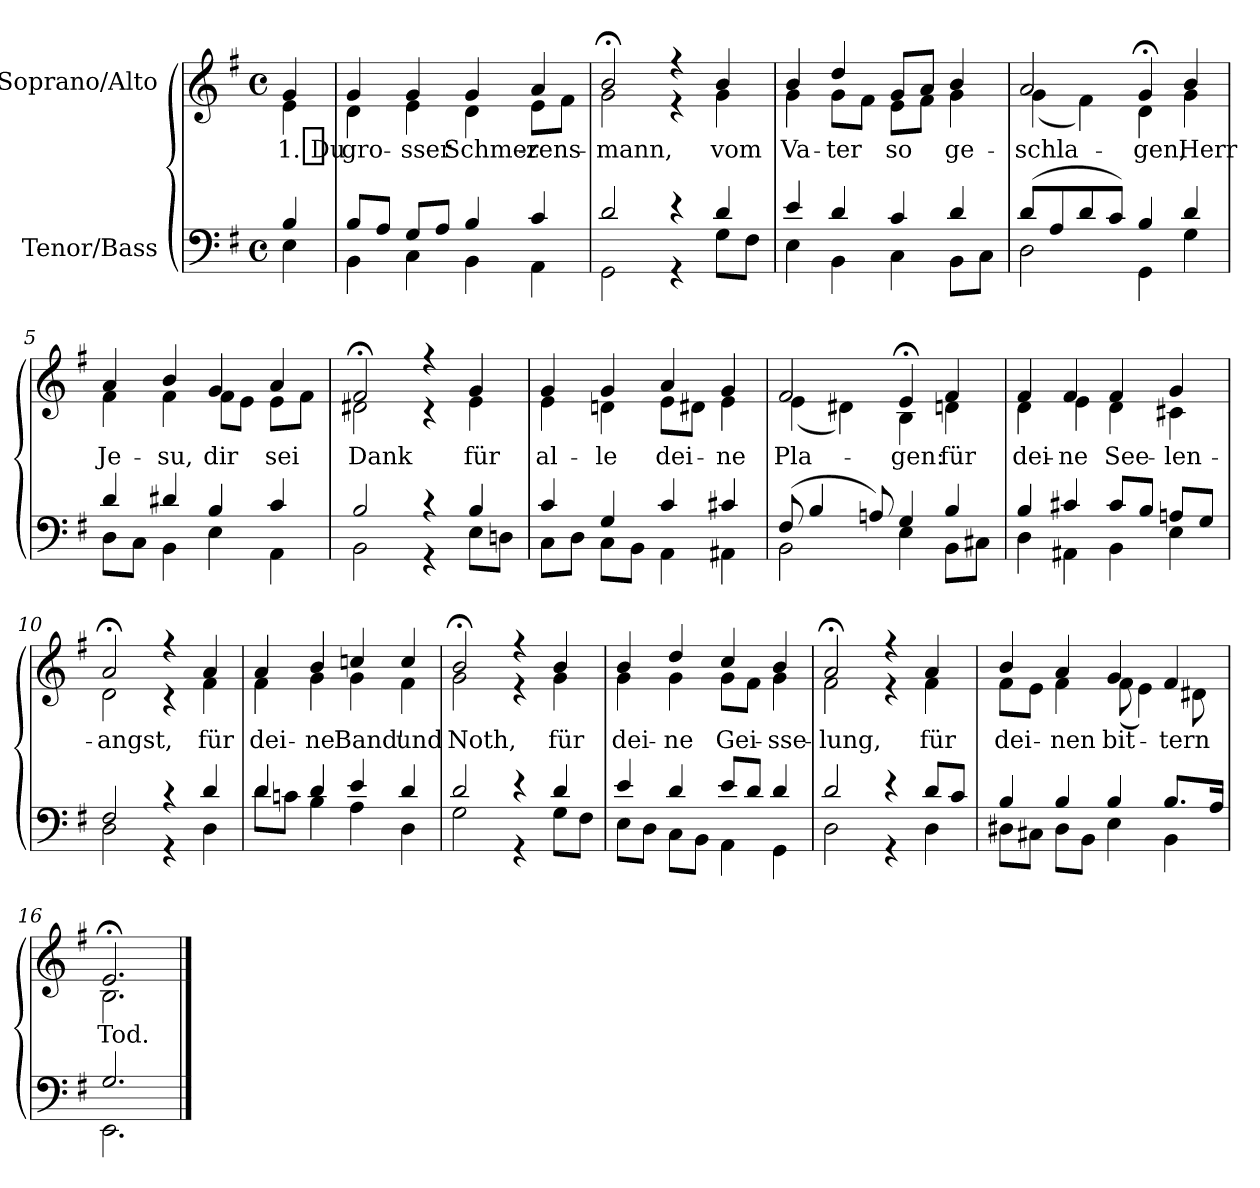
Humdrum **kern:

**kern	**kern	**text
*part2	*part1	*part1
*staff2	*staff1	*staff1
*I"Tenor/Bass	*I"Soprano/Alto	*
*clefF4	*clefG2	*
*k[f#]	*k[f#]	*
*M4/4	*M4/4	*
*met(c)	*met(c)	*
=	=	=
*^	*	*
!	!	!	!LO:LY:b
*	*	*^	*
4B/	4E\	4g/	4e\	1. Du
=1	=1	=1	=1	=1
!	!	!	!	!LO:LY:b
8B/L	4BB\	4g/	4d\	gro-
8A/J	.	.	.	.
!	!	!	!	!LO:LY:b
8G/L	4C\	4g/	4e\	-sser
8A/J	.	.	.	.
!	!	!	!	!LO:LY:b
4B/	4BB\	4g/	4d\	Schmer-
!	!	!	!	!LO:LY:b
4c/	4AA\	4a/	8e\L	-zens-
.	.	.	8f#\J	.
=2	=2	=2	=2	=2
!	!	!	!	!LO:LY:b
2d/	2GG\	2b;</	2g\	-mann,
4r	4r	4r	4r	.
!	!	!	!	!LO:LY:b
4d/	8G\L	4b/	4g\	vom
.	8F#\J	.	.	.
=3	=3	=3	=3	=3
!	!	!	!	!LO:LY:b
4e/	4E\	4b/	4g\	Va-
!	!	!	!	!LO:LY:b
4d/	4BB\	4dd/	8g\L	-ter
.	.	.	8f#\J	.
!	!	!	!	!LO:LY:b
4c/	4C\	8g/L	8e\L	so
.	.	8a/J	8f#\J	.
!	!	!	!	!LO:LY:b
4d/	8BB\L	4b/	4g\	ge-
.	8C\J	.	.	.
=4	=4	=4	=4	=4
!	!	!	!	!LO:LY:b
(8d/L	2D\	2a/	(4g\	-schla-
8A/	.	.	.	.
8d/	.	.	4f#\)	.
8c/J)	.	.	.	.
!	!	!	!	!LO:LY:b
4B/	4GG\	4g;</	4d\	gen,
!	!	!	!	!LO:LY:b
4d/	4G\	4b/	4g\	Herr
!!LO:LB:g=z	!!
=5	=5	=5	=5	=5
!	!	!	!	!LO:LY:b
4d/	8D\L	4a/	4f#\	Je-
.	8C\J	.	.	.
!	!	!	!	!LO:LY:b
4d#X/	4BB\	4b/	4f#\	-su,
!	!	!	!	!LO:LY:b
4B/	4E\	4g/	8f#\L	dir
.	.	.	8e\J	.
!	!	!	!	!LO:LY:b
4c/	4AA\	4a/	8e\L	sei
.	.	.	8f#\J	.
=6	=6	=6	=6	=6
!	!	!	!	!LO:LY:b
2B/	2BB\	2f#;</	2d#X\	Dank
4r	4r	4r	4r	.
!	!	!	!	!LO:LY:b
4B/	8E\L	4g/	4e\	für
.	8Dn\J	.	.	.
=7	=7	=7	=7	=7
!	!	!	!	!LO:LY:b
4c/	8C\L	4g/	4e\	al-
.	8D\J	.	.	.
!	!	!	!	!LO:LY:b
4G/	8C\L	4g/	4dn\	-le
.	8BB\J	.	.	.
!	!	!	!	!LO:LY:b
4c/	4AA\	4a/	8e\L	dei-
.	.	.	8d#X\J	.
!	!	!	!	!LO:LY:b
4c#X/	4AA#X\	4g/	4e\	-ne
=8	=8	=8	=8	=8
!	!	!	!	!LO:LY:b
(8F#/	2BB\	2f#/	(4e\	Pla-
4B/	.	.	.	.
.	.	.	4d#X\)	.
8An/)	.	.	.	.
!	!	!	!	!LO:LY:b
4G/	4E\	4e;</	4B\	-gen:
!	!	!	!	!LO:LY:b
4B/	8BB\L	4f#/	4dn\	für
.	8C#X\J	.	.	.
!!LO:LB:g=z	!!
=9	=9	=9	=9	=9
!	!	!	!	!LO:LY:b
4B/	4D\	4f#/	4d\	dei-
!	!	!	!	!LO:LY:b
4c#X/	4AA#X\	4f#/	4e\	-ne
!	!	!	!	!LO:LY:b
8c#/L	4BB\	4f#/	4d\	See-
8B/J	.	.	.	.
!	!	!	!	!LO:LY:b
8An/L	4E\	4g/	4c#X\	-len-
8G/J	.	.	.	.
=10	=10	=10	=10	=10
!	!	!	!	!LO:LY:b
2F#/	2D\	2a;</	2d\	-angst,
4r	4r	4r	4r	.
!	!	!	!	!LO:LY:b
4d/	4D\	4a/	4f#\	für
=11	=11	=11	=11	=11
!	!	!	!	!LO:LY:b
4d/	8d\L	4a/	4f#\	dei-
.	8cn\J	.	.	.
!	!	!	!	!LO:LY:b
4d/	4B\	4b/	4g\	-ne
!	!	!	!	!LO:LY:b
4e/	4A\	4ccn/	4g\	Band'
!	!	!	!	!LO:LY:b
4d/	4D\	4cc/	4f#\	und
=12	=12	=12	=12	=12
!	!	!	!	!LO:LY:b
2d/	2G\	2b;</	2g\	Noth,
4r	4r	4r	4r	.
!	!	!	!	!LO:LY:b
4d/	8G\L	4b/	4g\	für
.	8F#\J	.	.	.
!!LO:LB:g=z	!!
=13	=13	=13	=13	=13
!	!	!	!	!LO:LY:b
4e/	8E\L	4b/	4g\	dei-
.	8D\J	.	.	.
!	!	!	!	!LO:LY:b
4d/	8C\L	4dd/	4g\	-ne
.	8BB\J	.	.	.
!	!	!	!	!LO:LY:b
8e/L	4AA\	4cc/	8g\L	Gei-
8d/J	.	.	8f#\J	.
!	!	!	!	!LO:LY:b
4d/	4GG\	4b/	4g\	-sse-
=14	=14	=14	=14	=14
!	!	!	!	!LO:LY:b
2d/	2D\	2a;</	2f#\	-lung,
4r	4r	4r	4r	.
!	!	!	!	!LO:LY:b
8d/L	4D\	4a/	4f#\	für
8c/J	.	.	.	.
=15	=15	=15	=15	=15
!	!	!	!	!LO:LY:b
4B/	8D#X\L	4b/	8f#\L	dei-
.	8C#X\J	.	8e\J	.
!	!	!	!	!LO:LY:b
4B/	8D#\L	4a/	4f#\	-nen
.	8BB\J	.	.	.
!	!	!	!	!LO:LY:b
4B/	4E\	4g/	(8f#\	bit-
.	.	.	4e\)	.
!	!	!	!	!LO:LY:b
8.B/L	4BB\	4f#/	.	-tern
.	.	.	8d#X\	.
16A/Jk	.	.	.	.
=16	=16	=16	=16	=16
!	!	!	!	!LO:LY:b
2.G/	2.EE\	2.e;</	2.B\	Tod.
*v	*v	*	*	*
*	*v	*v	*
==	==	==
*-	*-	*-
